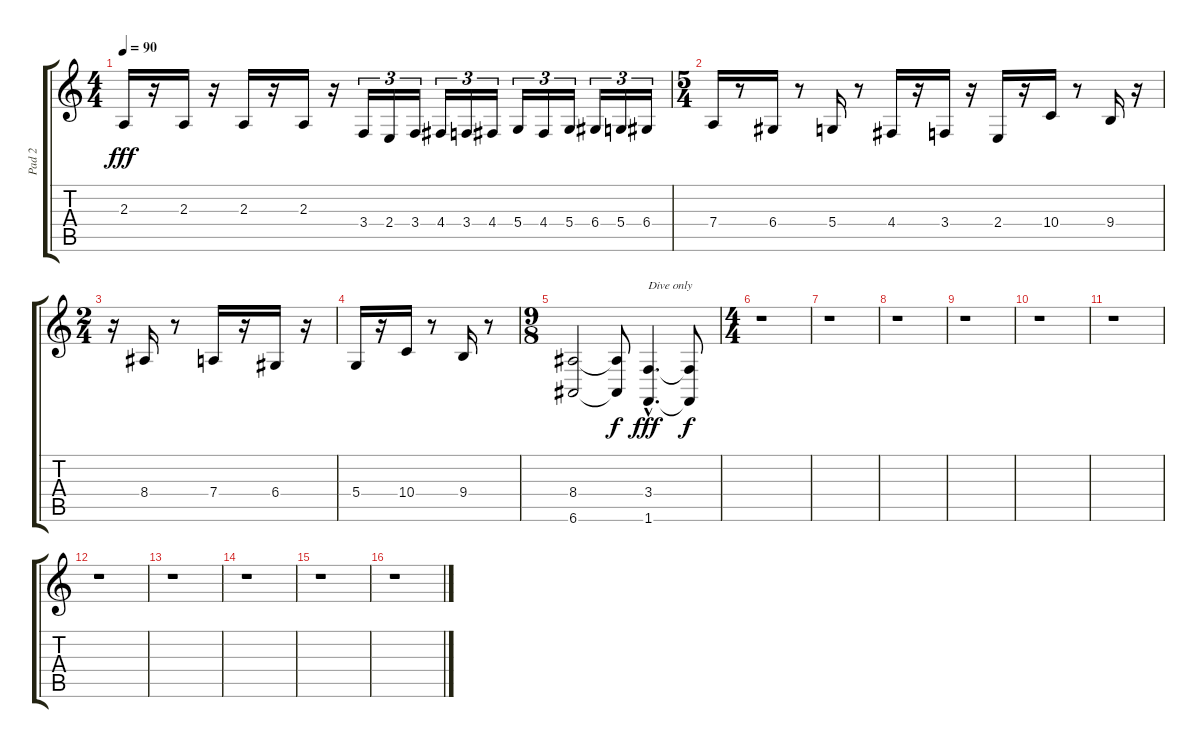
\track ("Pad 2" "Pad 2") {instrument musicbox}
\staff {score tabs}
\tuning (E4 B3 G3 D3 A2 E2) {hide}
\ts (4 4)
\tempo 90
\clef g2
\ks c
2.3.16{dy fff} r.16 2.3.16 r.16 2.3.16 r.16 2.3.16 r.16 3.4.16{tu (3 2)} 2.4.16{tu (3 2)} 3.4.16{tu (3 2)} 4.4.16{tu (3 2)} 3.4.16{tu (3 2)} 4.4.16{tu (3 2)} 5.4.16{tu (3 2)} 4.4.16{tu (3 2)} 5.4.16{tu (3 2)} 6.4.16{tu (3 2)} 5.4.16{tu (3 2)} 6.4.16{tu (3 2)} |
\ts (5 4)
7.4.16 r.8 6.4.16 r.8 5.4.16 r.8 4.4.16 r.16 3.4.16 r.16 2.4.16 r.16 10.4.16 r.8 9.4.16 r.16 |
\ts (2 4)
r.16 8.4.16 r.8 7.4.16 r.16 6.4.16 r.16 |
5.4.16 r.16 10.4.16 r.8 9.4.16 r.8 |
\ts (9 8)
(8.4 6.6).2 (8.4{t} 6.6{t}).8{dy f} (3.4{hac} 1.6{hac}).4{d txt "Dive only" dy fff} (3.4{t} 1.6{t}).8{dy f} |
\ts (4 4)
r.1 |
r.1 |
r.1 |
r.1 |
r.1 |
r.1 |
r.1 |
r.1 |
r.1 |
r.1 |
r.1
